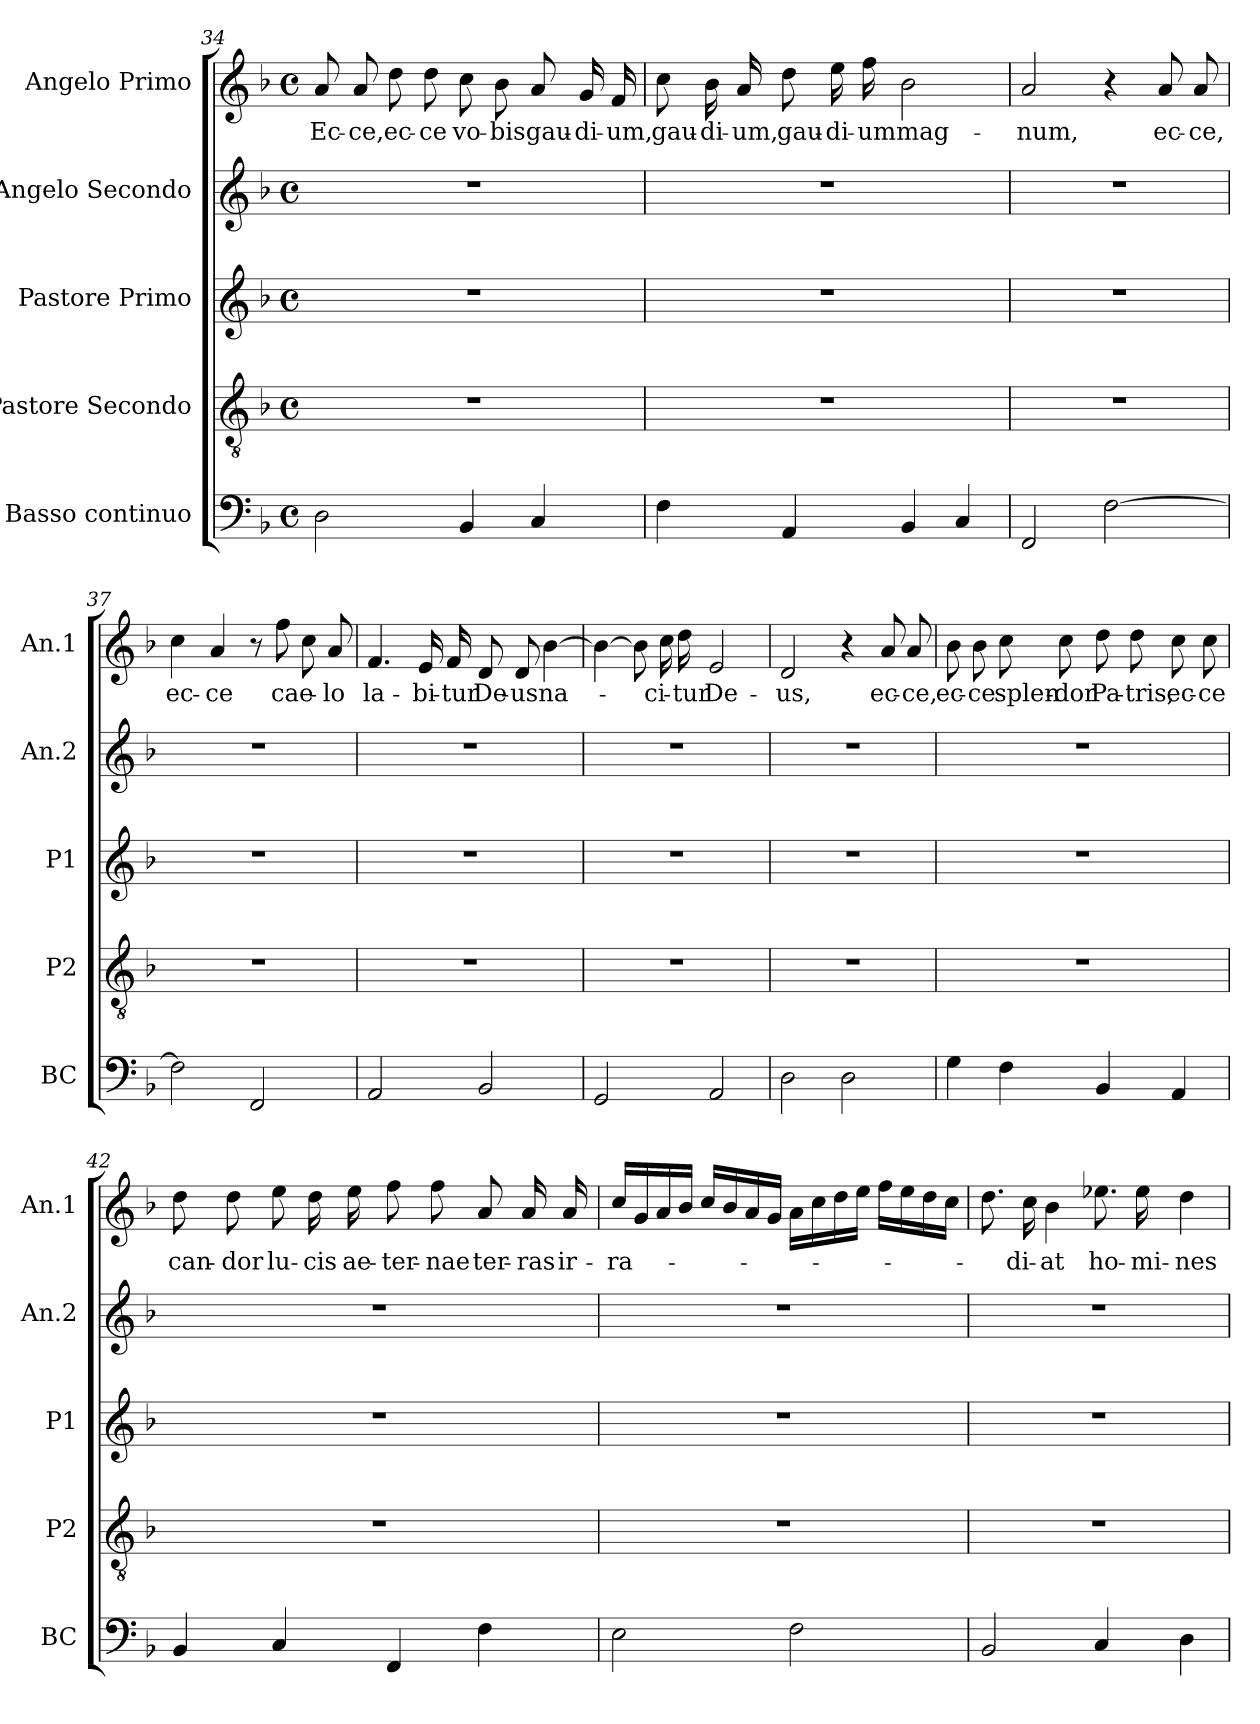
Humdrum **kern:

**kern	**kern	**kern	**kern	**kern	**text
*part5	*part4	*part3	*part2	*part1	*part1
*staff5	*staff4	*staff3	*staff2	*staff1	*staff1
*I"Basso continuo	*I"Pastore Secondo	*I"Pastore Primo	*I"Angelo Secondo	*I"Angelo Primo	*
*I'BC	*I'P2	*I'P1	*I'An.2	*I'An.1	*
*clefF4	*clefGv2	*clefG2	*clefG2	*clefG2	*
*k[b-]	*k[b-]	*k[b-]	*k[b-]	*k[b-]	*
*F:	*F:	*F:	*F:	*F:	*
*M4/4	*M4/4	*M4/4	*M4/4	*M4/4	*
*met(c)	*met(c)	*met(c)	*met(c)	*met(c)	*
=34	=34	=34	=34	=34	=34
!	!	!	!	!	!LO:LY:b
2D\	1r	1r	1r	8a/	Ec-
!	!	!	!	!	!LO:LY:b
.	.	.	.	8a/	-ce,
!	!	!	!	!	!LO:LY:b
.	.	.	.	8dd\	ec-
!	!	!	!	!	!LO:LY:b
.	.	.	.	8dd\	-ce
!	!	!	!	!	!LO:LY:b
4BB-/	.	.	.	8cc\	vo-
!	!	!	!	!	!LO:LY:b
.	.	.	.	8b-\	-bis
!	!	!	!	!	!LO:LY:b
4C/	.	.	.	8a/	gau-
!	!	!	!	!	!LO:LY:b
.	.	.	.	16g/	-di-
!	!	!	!	!	!LO:LY:b
.	.	.	.	16f/	-um,
=35	=35	=35	=35	=35	=35
!	!	!	!	!	!LO:LY:b
4F\	1r	1r	1r	8cc\	gau-
!	!	!	!	!	!LO:LY:b
.	.	.	.	16b-\	-di-
!	!	!	!	!	!LO:LY:b
.	.	.	.	16a/	-um,
!	!	!	!	!	!LO:LY:b
4AA/	.	.	.	8dd\	gau-
!	!	!	!	!	!LO:LY:b
.	.	.	.	16ee\	-di-
!	!	!	!	!	!LO:LY:b
.	.	.	.	16ff\	-um
!	!	!	!	!	!LO:LY:b
4BB-/	.	.	.	2b-\	mag-
4C/	.	.	.	.	.
!!LO:LB:g=z
=36	=36	=36	=36	=36	=36
!	!	!	!	!	!LO:LY:b
2FF/	1r	1r	1r	2a/	-num,
[2F\	.	.	.	4r	.
!	!	!	!	!	!LO:LY:b
.	.	.	.	8a/	ec-
!	!	!	!	!	!LO:LY:b
.	.	.	.	8a/	-ce,
=37	=37	=37	=37	=37	=37
!	!	!	!	!	!LO:LY:b
2F\]	1r	1r	1r	4cc\	ec-
!	!	!	!	!	!LO:LY:b
.	.	.	.	4a/	-ce
2FF/	.	.	.	8r	.
!	!	!	!	!	!LO:LY:b
.	.	.	.	8ff\	cae-
.	.	.	.	8cc\	.
!	!	!	!	!	!LO:LY:b
.	.	.	.	8a/	-lo
=38	=38	=38	=38	=38	=38
!	!	!	!	!	!LO:LY:b
2AA/	1r	1r	1r	4.f/	la-
!	!	!	!	!	!LO:LY:b
.	.	.	.	16e/	-bi-
!	!	!	!	!	!LO:LY:b
.	.	.	.	16f/	-tur
!	!	!	!	!	!LO:LY:b
2BB-/	.	.	.	8d/	De-
!	!	!	!	!	!LO:LY:b
.	.	.	.	8d/	-us
!	!	!	!	!	!LO:LY:b
.	.	.	.	[4b-\	na-
=39	=39	=39	=39	=39	=39
2GG/	1r	1r	1r	4b-\_	.
.	.	.	.	8b-\]	.
!	!	!	!	!	!LO:LY:b
.	.	.	.	16cc\	-ci-
!	!	!	!	!	!LO:LY:b
.	.	.	.	16dd\	-tur
!	!	!	!	!	!LO:LY:b
2AA/	.	.	.	2e/	De-
=40	=40	=40	=40	=40	=40
!	!	!	!	!	!LO:LY:b
2D\	1r	1r	1r	2d/	-us,
2D\	.	.	.	4r	.
!	!	!	!	!	!LO:LY:b
.	.	.	.	8a/	ec-
!	!	!	!	!	!LO:LY:b
.	.	.	.	8a/	-ce,
!!LO:LB:g=z
=41	=41	=41	=41	=41	=41
!	!	!	!	!	!LO:LY:b
4G\	1r	1r	1r	8b-\	ec-
!	!	!	!	!	!LO:LY:b
.	.	.	.	8b-\	-ce
!	!	!	!	!	!LO:LY:b
4F\	.	.	.	8cc\	splen-
!	!	!	!	!	!LO:LY:b
.	.	.	.	8cc\	-dor
!	!	!	!	!	!LO:LY:b
4BB-/	.	.	.	8dd\	Pa-
!	!	!	!	!	!LO:LY:b
.	.	.	.	8dd\	-tris,
!	!	!	!	!	!LO:LY:b
4AA/	.	.	.	8cc\	ec-
!	!	!	!	!	!LO:LY:b
.	.	.	.	8cc\	-ce
=42	=42	=42	=42	=42	=42
!	!	!	!	!	!LO:LY:b
4BB-/	1r	1r	1r	8dd\	can-
!	!	!	!	!	!LO:LY:b
.	.	.	.	8dd\	-dor
!	!	!	!	!	!LO:LY:b
4C/	.	.	.	8ee\	lu-
!	!	!	!	!	!LO:LY:b
.	.	.	.	16dd\	-cis
!	!	!	!	!	!LO:LY:b
.	.	.	.	16ee\	ae-
!	!	!	!	!	!LO:LY:b
4FF/	.	.	.	8ff\	-ter-
!	!	!	!	!	!LO:LY:b
.	.	.	.	8ff\	-nae
!	!	!	!	!	!LO:LY:b
4F\	.	.	.	8a/	ter-
!	!	!	!	!	!LO:LY:b
.	.	.	.	16a/	-ras
!	!	!	!	!	!LO:LY:b
.	.	.	.	16a/	ir-
=43	=43	=43	=43	=43	=43
!	!	!	!	!	!LO:LY:b
2E\	1r	1r	1r	16cc/LL	-ra-
.	.	.	.	16g/	.
.	.	.	.	16a/	.
.	.	.	.	16b-/JJ	.
.	.	.	.	16cc/LL	.
.	.	.	.	16b-/	.
.	.	.	.	16a/	.
.	.	.	.	16g/JJ	.
2F\	.	.	.	16a\LL	.
.	.	.	.	16cc\	.
.	.	.	.	16dd\	.
.	.	.	.	16ee\JJ	.
.	.	.	.	16ff\LL	.
.	.	.	.	16ee\	.
.	.	.	.	16dd\	.
.	.	.	.	16cc\JJ	.
=44	=44	=44	=44	=44	=44
2BB-/	1r	1r	1r	8.dd\	.
!	!	!	!	!	!LO:LY:b
.	.	.	.	16cc\	-di-
!	!	!	!	!	!LO:LY:b
.	.	.	.	4b-\	-at
!	!	!	!	!	!LO:LY:b
4C/	.	.	.	8.ee-X\	ho-
!	!	!	!	!	!LO:LY:b
.	.	.	.	16ee-\	-mi-
!	!	!	!	!	!LO:LY:b
4D\	.	.	.	4dd\	-nes
=	=	=	=	=	=
*-	*-	*-	*-	*-	*-
